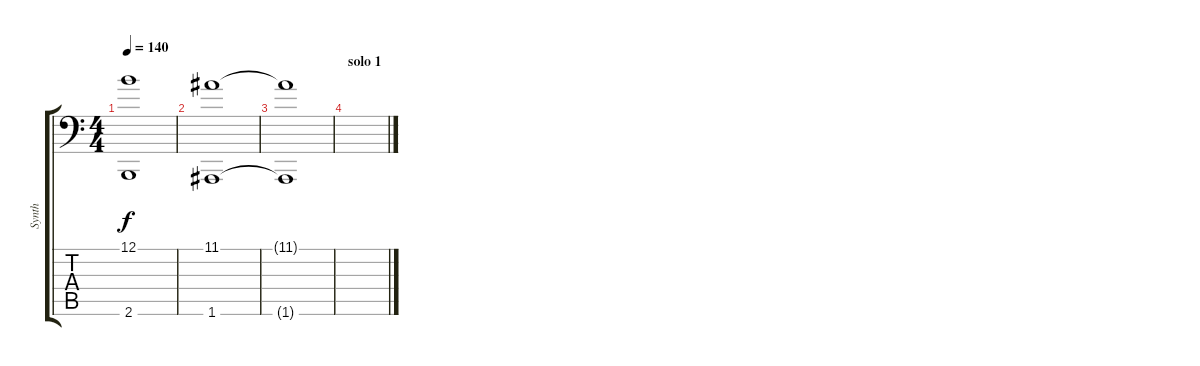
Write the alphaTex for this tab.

\track ("Synth" "Synth") {instrument lead6voice}
\staff {score tabs}
\tuning (B3 Gb3 D3 A2 E2 A1) {hide}
\ts (4 4)
\tempo 140
\clef f4
\ks c
(12.1 2.6).1{dy f} |
(11.1 1.6).1 |
(11.1{t} 1.6{t}).1 |
\section ("" "solo 1")
